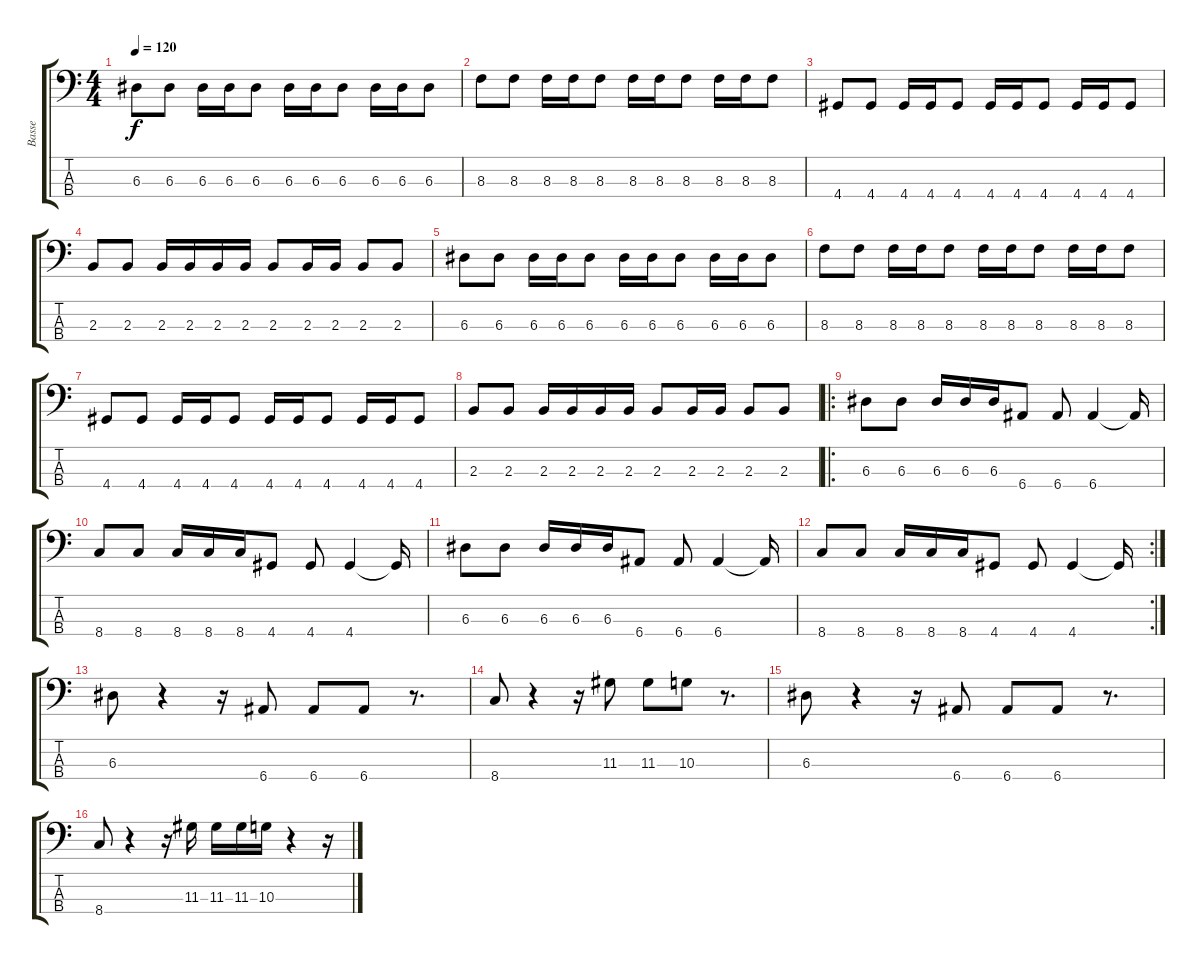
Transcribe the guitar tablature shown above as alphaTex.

\track ("Basse" "Basse") {instrument electricbasspick}
\staff {score tabs}
\tuning (G2 D2 A1 E1) {hide}
\ts (4 4)
\tempo 120
\clef f4
\ks c
6.3.8{dy f} 6.3.8 6.3.16 6.3.16 6.3.8 6.3.16 6.3.16 6.3.8 6.3.16 6.3.16 6.3.8 |
8.3.8 8.3.8 8.3.16 8.3.16 8.3.8 8.3.16 8.3.16 8.3.8 8.3.16 8.3.16 8.3.8 |
4.4.8 4.4.8 4.4.16 4.4.16 4.4.8 4.4.16 4.4.16 4.4.8 4.4.16 4.4.16 4.4.8 |
2.3.8 2.3.8 2.3.16 2.3.16 2.3.16 2.3.16 2.3.8 2.3.16 2.3.16 2.3.8 2.3.8 |
6.3.8 6.3.8 6.3.16 6.3.16 6.3.8 6.3.16 6.3.16 6.3.8 6.3.16 6.3.16 6.3.8 |
8.3.8 8.3.8 8.3.16 8.3.16 8.3.8 8.3.16 8.3.16 8.3.8 8.3.16 8.3.16 8.3.8 |
4.4.8 4.4.8 4.4.16 4.4.16 4.4.8 4.4.16 4.4.16 4.4.8 4.4.16 4.4.16 4.4.8 |
2.3.8 2.3.8 2.3.16 2.3.16 2.3.16 2.3.16 2.3.8 2.3.16 2.3.16 2.3.8 2.3.8 |
\ro
6.3.8 6.3.8 6.3.16 6.3.16 6.3.16 6.4.8 6.4.8 6.4.4 6.4{t}.16 |
8.4.8 8.4.8 8.4.16 8.4.16 8.4.16 4.4.8 4.4.8 4.4.4 4.4{t}.16 |
6.3.8 6.3.8 6.3.16 6.3.16 6.3.16 6.4.8 6.4.8 6.4.4 6.4{t}.16 |
\rc 2
8.4.8 8.4.8 8.4.16 8.4.16 8.4.16 4.4.8 4.4.8 4.4.4 4.4{t}.16 |
6.3.8 r.4 r.16 6.4.8 6.4.8 6.4.8 r.8{d} |
8.4.8 r.4 r.16 11.3.8 11.3.8 10.3.8 r.8{d} |
6.3.8 r.4 r.16 6.4.8 6.4.8 6.4.8 r.8{d} |
8.4.8 r.4 r.16 11.3.16 11.3.16 11.3.16 10.3.16 r.4 r.16
